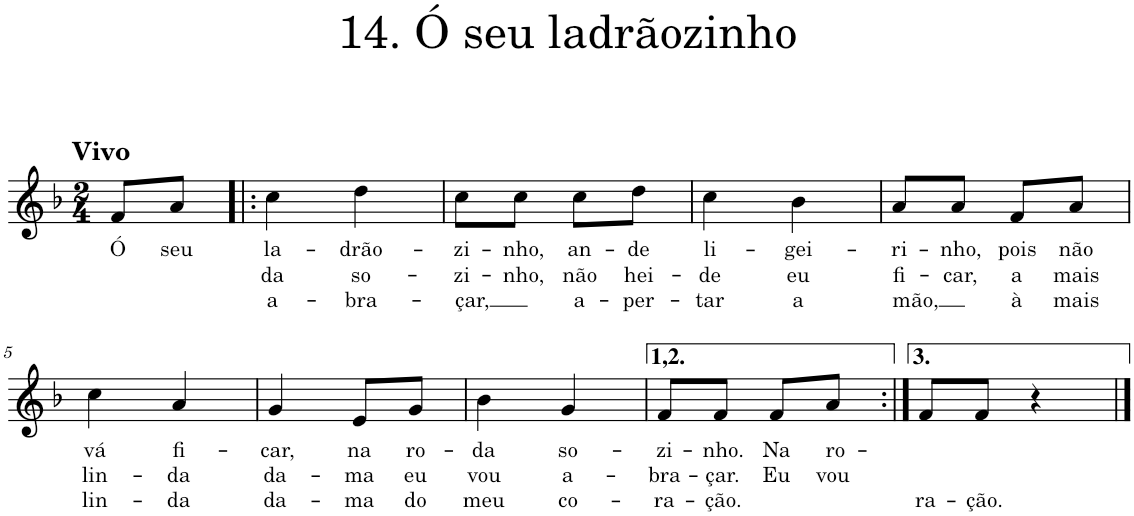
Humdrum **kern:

**kern	**text	**text	**text
*part1	*part1	*part1	*part1
*staff1	*staff1	*staff1	*staff1
*I"Piano	*	*	*
*I'Pno.	*	*	*
*clefG2	*	*	*
*k[b-]	*	*	*
*M2/4	*	*	*
=	=	=	=
!LO:TX:a:B:t=Vivo	!	!	!
!	!LO:LY:b	!	!
8f/L	Ó	.	.
!	!LO:LY:b	!	!
8a/J	seu	.	.
=1!|:	=1!|:	=1!|:	=1!|:
!	!LO:LY:b	!LO:LY:b	!LO:LY:b
4cc\	la-	-da	a-
!	!LO:LY:b	!LO:LY:b	!LO:LY:b
4dd\	-drão-	so-	-bra-
=2	=2	=2	=2
!	!LO:LY:b	!LO:LY:b	!LO:LY:b
8cc\L	-zi-	-zi-	-çar,
!	!LO:LY:b	!LO:LY:b	!
8cc\J	-nho,	-nho,	.
!	!LO:LY:b	!LO:LY:b	!LO:LY:b
8cc\L	an-	não	a-
!	!LO:LY:b	!LO:LY:b	!LO:LY:b
8dd\J	-de	hei-	-per-
=3	=3	=3	=3
!	!LO:LY:b	!LO:LY:b	!LO:LY:b
4cc\	li-	-de	-tar
!	!LO:LY:b	!LO:LY:b	!LO:LY:b
4b-\	-gei-	eu	a
=4	=4	=4	=4
!	!LO:LY:b	!LO:LY:b	!LO:LY:b
8a/L	-ri-	fi-	mão,
!	!LO:LY:b	!LO:LY:b	!
8a/J	-nho,	-car,	.
!	!LO:LY:b	!LO:LY:b	!LO:LY:b
8f/L	pois	a	à
!	!LO:LY:b	!LO:LY:b	!LO:LY:b
8a/J	não	mais	mais
!!LO:LB:g=z
=5	=5	=5	=5
!	!LO:LY:b	!LO:LY:b	!LO:LY:b
4cc\	vá	lin-	lin-
!	!LO:LY:b	!LO:LY:b	!LO:LY:b
4a/	fi-	-da	-da
=6	=6	=6	=6
!	!LO:LY:b	!LO:LY:b	!LO:LY:b
4g/	-car,	da-	da-
!	!LO:LY:b	!LO:LY:b	!LO:LY:b
8e/L	na	-ma	-ma
!	!LO:LY:b	!LO:LY:b	!LO:LY:b
8g/J	ro-	eu	do
=7	=7	=7	=7
!	!LO:LY:b	!LO:LY:b	!LO:LY:b
4b-\	-da	vou	meu
!	!LO:LY:b	!LO:LY:b	!LO:LY:b
4g/	so-	a-	co-
=8	=8	=8	=8
!	!LO:LY:b	!LO:LY:b	!LO:LY:b
8f/L	-zi-	-bra-	-ra-
!	!LO:LY:b	!LO:LY:b	!LO:LY:b
8f/J	-nho.	-çar.	-ção.
!	!LO:LY:b	!LO:LY:b	!
8f/L	Na	Eu	.
!	!LO:LY:b	!LO:LY:b	!
8a/J	ro-	vou	.
=9:|!	=9:|!	=9:|!	=9:|!
!	!	!	!LO:LY:b
8f/L	.	.	-ra-
!	!	!	!LO:LY:b
8f/J	.	.	-ção.
4r	.	.	.
==	==	==	==
*-	*-	*-	*-
